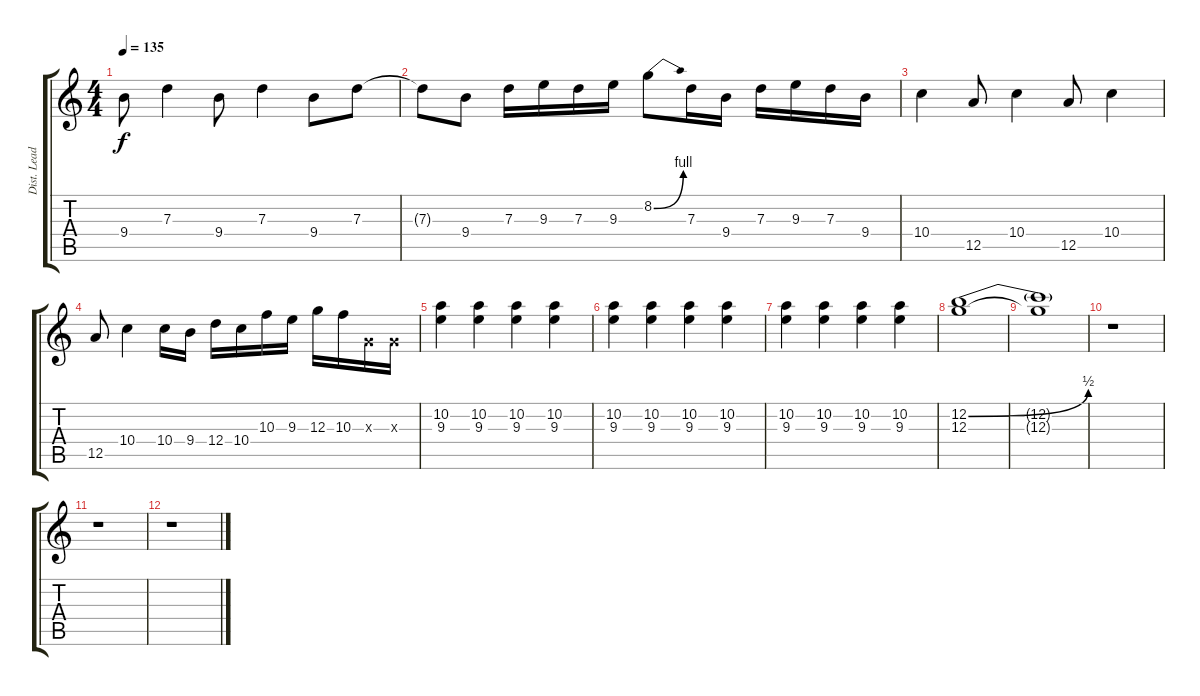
\track ("Dist. Lead Guitar (Alex Lifeson)" "Dist. Lead") {instrument distortionguitar}
\staff {score tabs}
\tuning (E4 B3 G3 D3 A2 E2) {hide}
\ts (4 4)
\tempo 135
\clef g2
\ks c
9.4.8{dy f} 7.3.4 9.4.8 7.3.4 9.4.8 7.3.8 |
7.3{t}.8 9.4.8 7.3.16 9.3.16 7.3.16 9.3.16 8.2{be (bend 0 0 60 4)}.8 7.3.16 9.4.16 7.3.16 9.3.16 7.3.16 9.4.16 |
10.4.4 12.5.8 10.4.4 12.5.8 10.4.4 |
12.5.8 10.4.4 10.4.16 9.4.16 12.4.16 10.4.16 10.3.16 9.3.16 12.3.16 10.3.16 0.3{x}.16 0.3{x}.16 |
(10.2 9.3).4{volume 7} (10.2 9.3).4 (10.2 9.3).4 (10.2 9.3).4 |
(10.2 9.3).4 (10.2 9.3).4 (10.2 9.3).4 (10.2 9.3).4 |
(10.2 9.3).4 (10.2 9.3).4 (10.2 9.3).4 (10.2 9.3).4 |
(12.2{be (bend 0 0 60 2)} 12.3).1 |
(12.2{t} 12.3{t}).1{volume 0} |
r.1 |
r.1 |
r.1
